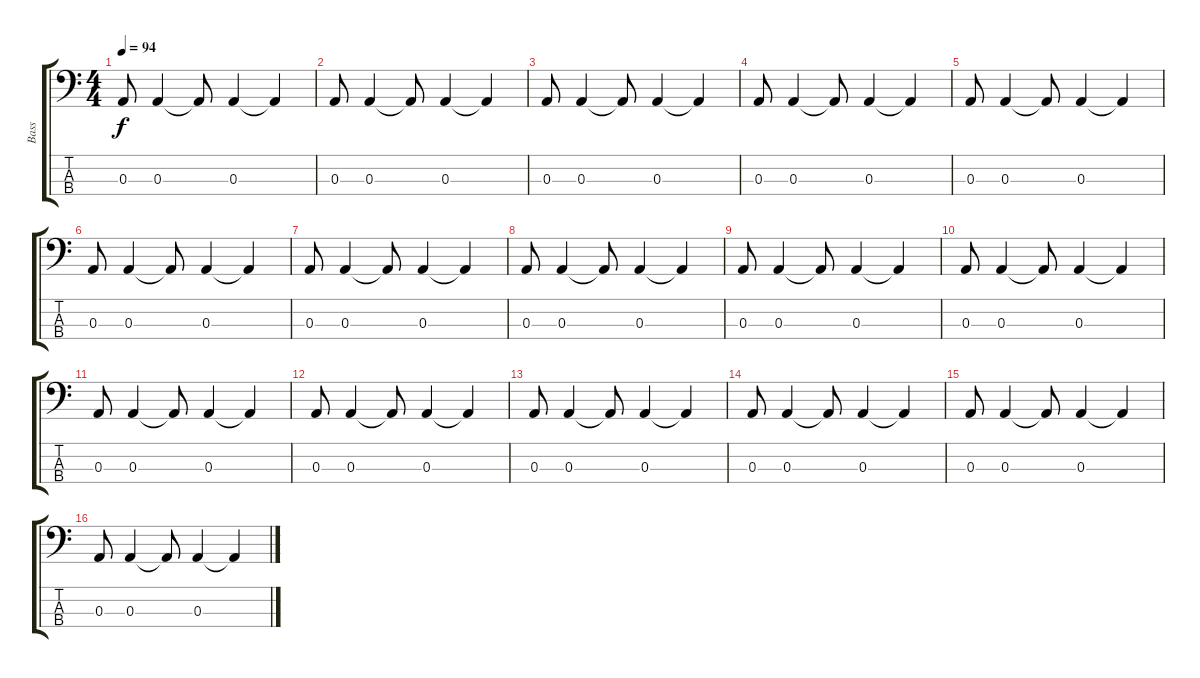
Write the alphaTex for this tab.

\track ("Bass" "Bass") {instrument acousticbass}
\staff {score tabs}
\tuning (G2 D2 A1 E1) {hide}
\ts (4 4)
\tempo 94
\clef f4
\ks c
0.3.8{dy f} 0.3.4 0.3{t}.8 0.3.4 0.3{t}.4 |
0.3.8 0.3.4 0.3{t}.8 0.3.4 0.3{t}.4 |
0.3.8 0.3.4 0.3{t}.8 0.3.4 0.3{t}.4 |
0.3.8 0.3.4 0.3{t}.8 0.3.4 0.3{t}.4 |
0.3.8 0.3.4 0.3{t}.8 0.3.4 0.3{t}.4 |
0.3.8 0.3.4 0.3{t}.8 0.3.4 0.3{t}.4 |
0.3.8 0.3.4 0.3{t}.8 0.3.4 0.3{t}.4 |
0.3.8 0.3.4 0.3{t}.8 0.3.4 0.3{t}.4 |
0.3.8 0.3.4 0.3{t}.8 0.3.4 0.3{t}.4 |
0.3.8 0.3.4 0.3{t}.8 0.3.4 0.3{t}.4 |
0.3.8 0.3.4 0.3{t}.8 0.3.4 0.3{t}.4 |
0.3.8 0.3.4 0.3{t}.8 0.3.4 0.3{t}.4 |
0.3.8 0.3.4 0.3{t}.8 0.3.4 0.3{t}.4 |
0.3.8 0.3.4 0.3{t}.8 0.3.4 0.3{t}.4 |
0.3.8 0.3.4 0.3{t}.8 0.3.4 0.3{t}.4 |
0.3.8 0.3.4 0.3{t}.8 0.3.4 0.3{t}.4
